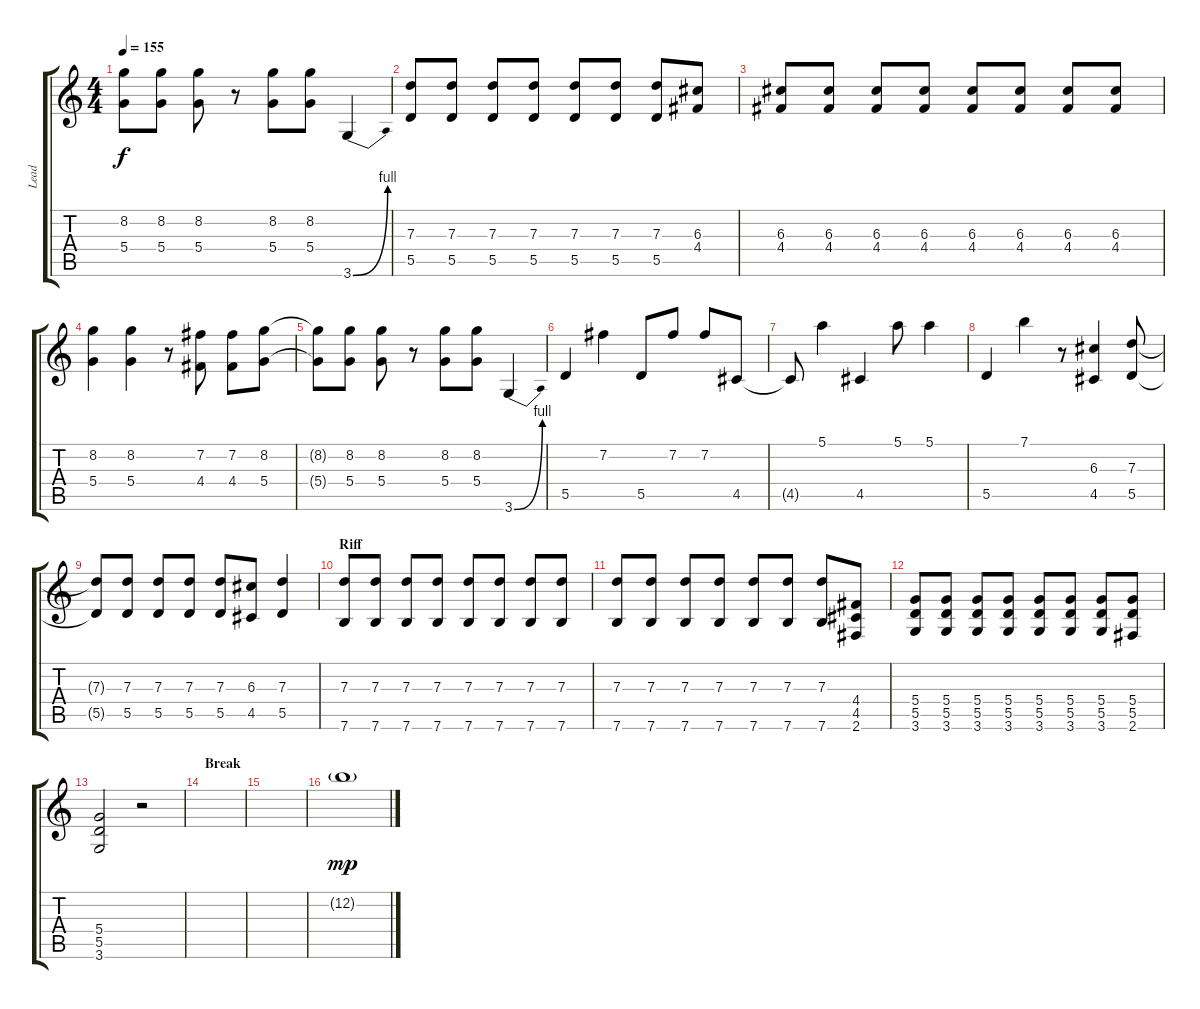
\track ("Lead" "Lead") {instrument overdrivenguitar}
\staff {score tabs}
\tuning (E4 B3 G3 D3 A2 E2) {hide}
\ts (4 4)
\tempo 155
\clef g2
\ks c
(8.2{t} 5.4{t}).8{dy f} (8.2 5.4).8 (8.2 5.4).8 r.8 (8.2 5.4).8 (8.2 5.4).8 3.6{be (bend 0 0 60 4)}.4 |
(7.3 5.5).8 (7.3 5.5).8 (7.3 5.5).8 (7.3 5.5).8 (7.3 5.5).8 (7.3 5.5).8 (7.3 5.5).8 (6.3 4.4).8 |
(6.3 4.4).8 (6.3 4.4).8 (6.3 4.4).8 (6.3 4.4).8 (6.3 4.4).8 (6.3 4.4).8 (6.3 4.4).8 (6.3 4.4).8 |
(8.2 5.4).4 (8.2 5.4).4 r.8 (7.2 4.4).8 (7.2 4.4).8 (8.2 5.4).8 |
(8.2{t} 5.4{t}).8 (8.2 5.4).8 (8.2 5.4).8 r.8 (8.2 5.4).8 (8.2 5.4).8 3.6{be (bend 0 0 60 4)}.4 |
5.5.4 7.2.4 5.5.8 7.2.8 7.2.8 4.5.8 |
4.5{t}.8 5.1.4 4.5.4 5.1.8 5.1.4 |
5.5.4 7.1.4 r.8 (6.3 4.5).4 (7.3 5.5).8 |
(7.3{t} 5.5{t}).8 (7.3 5.5).8 (7.3 5.5).8 (7.3 5.5).8 (7.3 5.5).8 (6.3 4.5).8 (7.3 5.5).4 |
\section ("" "Riff")
(7.3 7.6).8 (7.3 7.6).8 (7.3 7.6).8 (7.3 7.6).8 (7.3 7.6).8 (7.3 7.6).8 (7.3 7.6).8 (7.3 7.6).8 |
(7.3 7.6).8 (7.3 7.6).8 (7.3 7.6).8 (7.3 7.6).8 (7.3 7.6).8 (7.3 7.6).8 (7.3 7.6).8 (4.4 4.5 2.6).8 |
(5.4 5.5 3.6).8 (5.4 5.5 3.6).8 (5.4 5.5 3.6).8 (5.4 5.5 3.6).8 (5.4 5.5 3.6).8 (5.4 5.5 3.6).8 (5.4 5.5 3.6).8 (5.4 5.5 2.6).8 |
(5.4 5.5 3.6).2 r.2 |
\section ("" "Break")
|
|
12.2{g}.1{dy mp}
